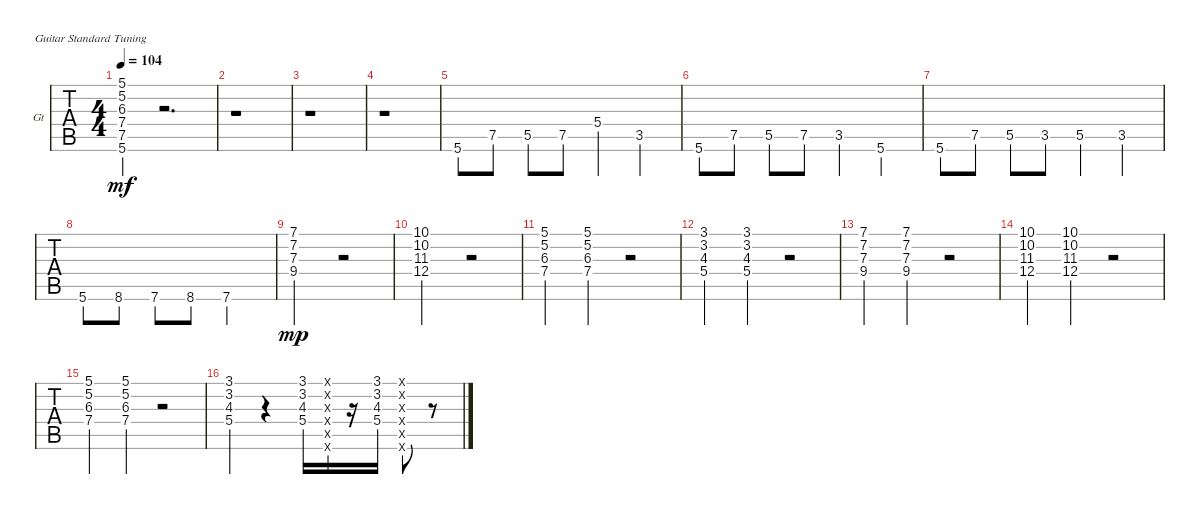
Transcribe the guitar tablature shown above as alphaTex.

\defaultSystemsLayout 4
\bracketExtendMode groupsimilarinstruments
\firstSystemTrackNameOrientation horizontal
\otherSystemsTrackNameOrientation horizontal
\track ("Low\\midgain Guitar" "Gt") {instrument acousticguitarsteel}
\staff {tabs}
\tuning (E4 B3 G3 D3 A2 E2)
\ts (4 4)
\tempo 104
\clef g2
\scale
1.09079
\ks c
(7.4{t} 6.3{t} 5.2{t} 5.1{t} 7.5{t} 5.6{t}).4{dy mf} r.2{d} |
\scale
0.969735 r.1 |
\scale
0.969735 r.1 |
\scale
0.969735 r.1 |
\scale
1.09079 5.6.8 7.5.8 5.5.8 7.5.8 5.4.4 3.5.4 |
\scale
0.969735 5.6.8 7.5.8 5.5.8 7.5.8 3.5.4 5.6.4 |
\scale
0.969735 5.6.8 7.5.8 5.5.8 3.5.8 5.5.4 3.5.4 |
\scale
0.969735 5.6.8 8.6.8 7.6.8 8.6.8 7.6.2 |
\scale
1.09079 (9.4 7.3 7.2 7.1).2{dy mp} r.2 |
\scale
0.969735 (12.4 11.3 10.2 10.1).2 r.2 |
\scale
0.969735 (7.4 6.3 5.2 5.1).4 (7.4 6.3 5.2 5.1).4 r.2 |
\scale
0.969735 (5.4 4.3 3.2 3.1).4 (5.4 4.3 3.2 3.1).4 r.2 |
\scale
1.09079 (9.4 7.3 7.2 7.1).4 (9.4 7.3 7.2 7.1).4 r.2 |
\scale
0.969735 (12.4 11.3 10.2 10.1).4 (12.4 11.3 10.2 10.1).4 r.2 |
\scale
0.969735 (7.4 6.3 5.2 5.1).4 (7.4 6.3 5.2 5.1).4 r.2 |
\scale
0.969735 (5.4 4.3 3.2 3.1).4 r.4 (5.4 4.3 3.2 3.1).16 (5.4{x} 4.3{x} 3.2{x} 3.1{x} 0.6{x} 0.5{x}).16 r.16 (5.4 4.3 3.2 3.1).16 (5.4{x} 4.3{x} 3.2{x} 3.1{x} 0.5{x} 0.6{x}).8 r.8
